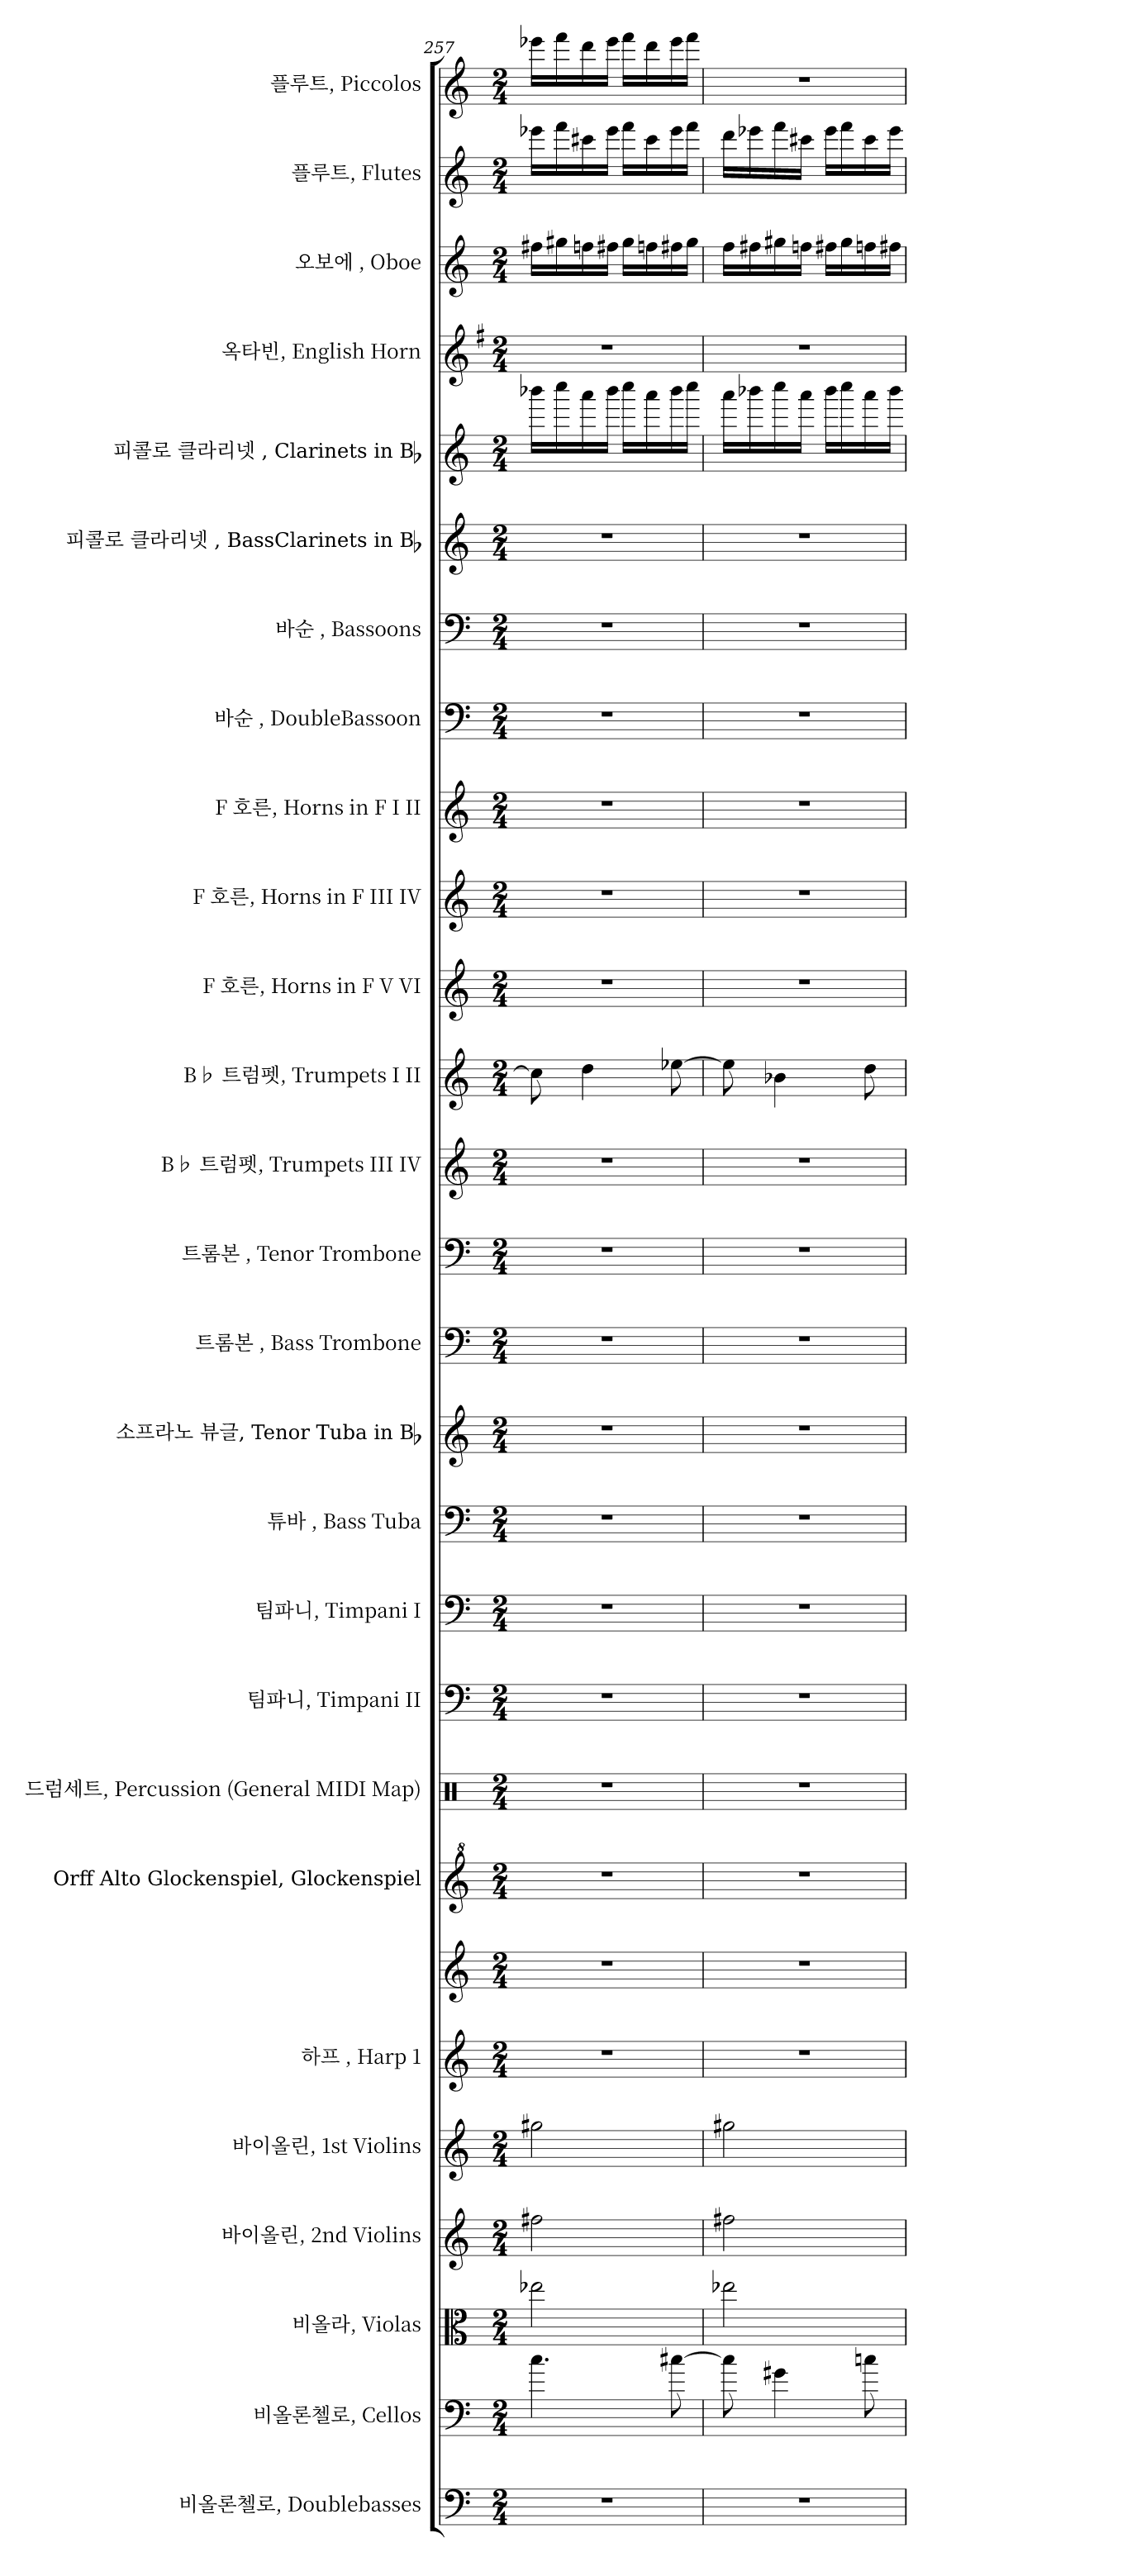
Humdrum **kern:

**kern	**kern	**kern	**kern	**kern	**kern	**kern	**kern	**kern	**kern	**kern	**kern	**kern	**kern	**kern	**kern	**kern	**kern	**kern	**kern	**kern	**kern	**kern	**kern	**kern	**kern	**kern	**kern
*part27	*part26	*part25	*part24	*part23	*part22	*part22	*part21	*part20	*part19	*part18	*part17	*part16	*part15	*part14	*part13	*part12	*part11	*part10	*part9	*part8	*part7	*part6	*part5	*part4	*part3	*part2	*part1
*staff28	*staff27	*staff26	*staff25	*staff24	*staff23	*staff22	*staff21	*staff20	*staff19	*staff18	*staff17	*staff16	*staff15	*staff14	*staff13	*staff12	*staff11	*staff10	*staff9	*staff8	*staff7	*staff6	*staff5	*staff4	*staff3	*staff2	*staff1
*I"비올론첼로, Doublebasses	*I"비올론첼로, Cellos	*I"비올라, Violas	*I"바이올린, 2nd Violins	*I"바이올린, 1st Violins	*I"하프 , Harp 1	*	*I"Orff Alto Glockenspiel, Glockenspiel	*I"드럼세트, Percussion (General MIDI Map)	*I"팀파니, Timpani II	*I"팀파니, Timpani I	*I"튜바 , Bass Tuba	*I"소프라노 뷰글, Tenor Tuba in Bb	*I"트롬본 , Bass Trombone	*I"트롬본 , Tenor Trombone	*I"B♭ 트럼펫, Trumpets III IV	*I"B♭ 트럼펫, Trumpets I II	*I"F 호른, Horns in F  V  VI	*I"F 호른, Horns in F III IV	*I"F 호른, Horns in F  I  II	*I"바순 , DoubleBassoon	*I"바순 , Bassoons	*I"피콜로 클라리넷 , BassClarinets in Bb	*I"피콜로 클라리넷 , Clarinets in Bb	*I"옥타빈, English Horn	*I"오보에 , Oboe	*I"플루트, Flutes	*I"플루트, Piccolos
*	*	*I'Vlas.	*I'Vlns.	*I'Vlns.	*I'Hrp.	*	*I'O. A. Glk.	*	*I'Timp.	*I'Timp.	*I'Tba.	*	*I'Tbn.	*I'Tbn.	*I'B♭ Tpt.	*I'B♭ Tpt.	*I'F Hn.	*I'F Hn.	*I'F Hn.	*	*I'Bsn.	*	*	*	*I'Ob.	*I'Fl.	*
*clefF4	*clefF4	*clefC3	*clefG2	*clefG2	*clefG2	*clefG2	*clefG^2	*clefX	*clefF4	*clefF4	*clefF4	*clefG2	*clefF4	*clefF4	*clefG2	*clefG2	*clefG2	*clefG2	*clefG2	*clefF4	*clefF4	*clefG2	*clefG2	*clefG2	*clefG2	*clefG2	*clefG2
*	*	*	*	*	*	*	*	*	*	*	*	*	*	*	*ITrd1c2	*ITrd1c2	*ITrd4c7	*ITrd4c7	*ITrd4c7	*	*	*ITrd-5c-8	*ITrd-5c-8	*ITrd4c7	*	*	*
*k[]	*k[]	*k[]	*k[]	*k[]	*k[]	*k[]	*k[]	*k[]	*k[]	*k[]	*k[]	*k[]	*k[]	*k[]	*k[b-e-]	*k[b-e-]	*k[b-]	*k[b-]	*k[b-]	*k[]	*k[]	*k[b-e-a-d-]	*k[b-e-a-d-]	*k[]	*k[]	*k[]	*k[]
*M2/4	*M2/4	*M2/4	*M2/4	*M2/4	*M2/4	*M2/4	*M2/4	*M2/4	*M2/4	*M2/4	*M2/4	*M2/4	*M2/4	*M2/4	*M2/4	*M2/4	*M2/4	*M2/4	*M2/4	*M2/4	*M2/4	*M2/4	*M2/4	*M2/4	*M2/4	*M2/4	*M2/4
=257	=257	=257	=257	=257	=257	=257	=257	=257	=257	=257	=257	=257	=257	=257	=257	=257	=257	=257	=257	=257	=257	=257	=257	=257	=257	=257	=257
2r	4.cc\	2ee-X\	2ff#X\	2gg#X\	2r	2r	2r	2r	2r	2r	2r	2r	2r	2r	2r	8b-\]	2r	2r	2r	2r	2r	2r	16gggg-X\LL	2r	16ff#X\LL	16eee-X\LL	16eee-X\LL
.	.	.	.	.	.	.	.	.	.	.	.	.	.	.	.	.	.	.	.	.	.	.	16aaaa-\	.	16gg#X\	16fff\	16fff\
.	.	.	.	.	.	.	.	.	.	.	.	.	.	.	.	4cc\	.	.	.	.	.	.	16ffff\	.	16ffn\	16ccc#X\	16ddd\
.	.	.	.	.	.	.	.	.	.	.	.	.	.	.	.	.	.	.	.	.	.	.	16gggg-\JJ	.	16ff#X\JJ	16eee-\JJ	16eee-\JJ
.	.	.	.	.	.	.	.	.	.	.	.	.	.	.	.	.	.	.	.	.	.	.	16aaaa-\LL	.	16gg#\LL	16fff\LL	16fff\LL
.	.	.	.	.	.	.	.	.	.	.	.	.	.	.	.	.	.	.	.	.	.	.	16ffff\	.	16ffn\	16ccc#\	16ddd\
.	[8cc#X\	.	.	.	.	.	.	.	.	.	.	.	.	.	.	[8dd-X\	.	.	.	.	.	.	16gggg-\	.	16ff#X\	16eee-\	16eee-\
.	.	.	.	.	.	.	.	.	.	.	.	.	.	.	.	.	.	.	.	.	.	.	16aaaa-\JJ	.	16gg#\JJ	16fff\JJ	16fff\JJ
=258	=258	=258	=258	=258	=258	=258	=258	=258	=258	=258	=258	=258	=258	=258	=258	=258	=258	=258	=258	=258	=258	=258	=258	=258	=258	=258	=258
2r	8cc#\]	2ee-X\	2ff#X\	2gg#X\	2r	2r	2r	2r	2r	2r	2r	2r	2r	2r	2r	8dd-\]	2r	2r	2r	2r	2r	2r	16ffff\LL	2r	16ff\LL	16ddd\LL	2r
.	.	.	.	.	.	.	.	.	.	.	.	.	.	.	.	.	.	.	.	.	.	.	16gggg-X\	.	16ff#X\	16eee-X\	.
.	4g#X\	.	.	.	.	.	.	.	.	.	.	.	.	.	.	4a-X\	.	.	.	.	.	.	16aaaa-\	.	16gg#X\	16fff\	.
.	.	.	.	.	.	.	.	.	.	.	.	.	.	.	.	.	.	.	.	.	.	.	16ffff\JJ	.	16ffn\JJ	16ccc#X\JJ	.
.	.	.	.	.	.	.	.	.	.	.	.	.	.	.	.	.	.	.	.	.	.	.	16gggg-\LL	.	16ff#X\LL	16eee-\LL	.
.	.	.	.	.	.	.	.	.	.	.	.	.	.	.	.	.	.	.	.	.	.	.	16aaaa-\	.	16gg#\	16fff\	.
.	8ccn\	.	.	.	.	.	.	.	.	.	.	.	.	.	.	8cc\	.	.	.	.	.	.	16ffff\	.	16ffn\	16ccc#\	.
.	.	.	.	.	.	.	.	.	.	.	.	.	.	.	.	.	.	.	.	.	.	.	16gggg-\JJ	.	16ff#X\JJ	16eee-\JJ	.
=	=	=	=	=	=	=	=	=	=	=	=	=	=	=	=	=	=	=	=	=	=	=	=	=	=	=	=
*-	*-	*-	*-	*-	*-	*-	*-	*-	*-	*-	*-	*-	*-	*-	*-	*-	*-	*-	*-	*-	*-	*-	*-	*-	*-	*-	*-
